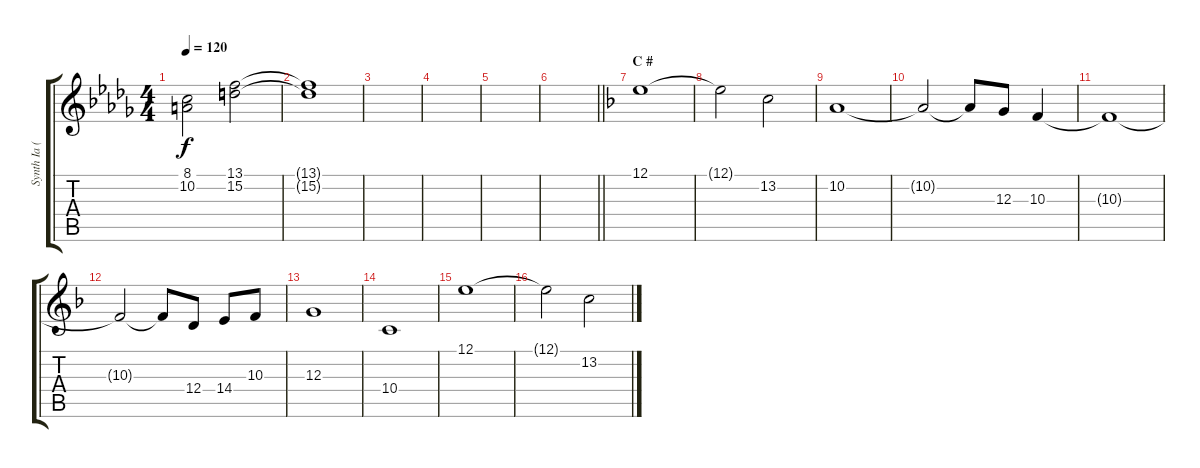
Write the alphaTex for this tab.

\track ("Synth Ia (Kotobuki Tsumugi)" "Synth Ia (") {instrument lead1square}
\staff {score tabs}
\tuning (E4 B3 G3 D3 A2 E2) {hide}
\ts (4 4)
\tempo 120
\clef g2
\ks db
(8.1 10.2).2{dy f} (13.1 15.2).2 |
(13.1{t} 15.2{t}).1 |
|
|
|
\barLineRight lightlight
|
\section ("" "C #")
\ks f
12.1.1 |
12.1{t}.2 13.2.2 |
10.2.1 |
10.2{t}.2 10.2{t}.8 12.3.8 10.3.4 |
10.3{t}.1 |
10.3{t}.2 10.3{t}.8 12.4.8 14.4.8 10.3.8 |
12.3.1 |
10.4.1 |
12.1.1 |
12.1{t}.2 13.2.2
